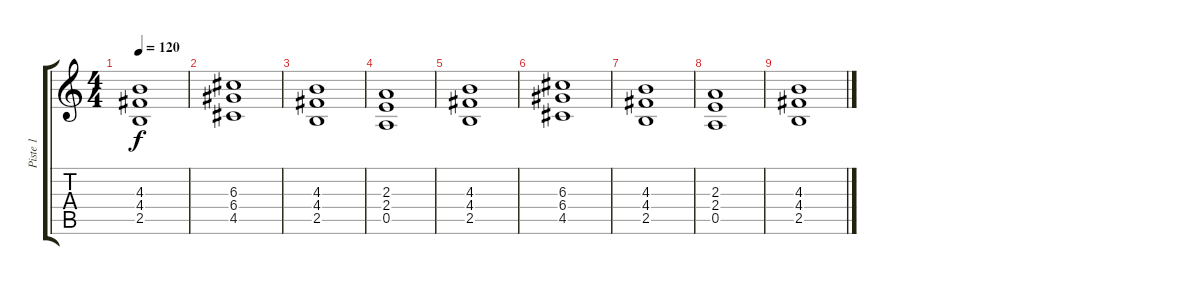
\track ("Piste 1" "Piste 1") {instrument acousticguitarsteel}
\staff {score tabs}
\tuning (E4 B3 G3 D3 A2 E2) {hide}
\ts (4 4)
\tempo 120
\clef g2
\ks c
(4.3 4.4 2.5).1{dy f} |
(6.3 6.4 4.5).1 |
(4.3 4.4 2.5).1 |
(2.3 2.4 0.5).1 |
(4.3 4.4 2.5).1 |
(6.3 6.4 4.5).1 |
(4.3 4.4 2.5).1 |
(2.3 2.4 0.5).1 |
(4.3 4.4 2.5).1
